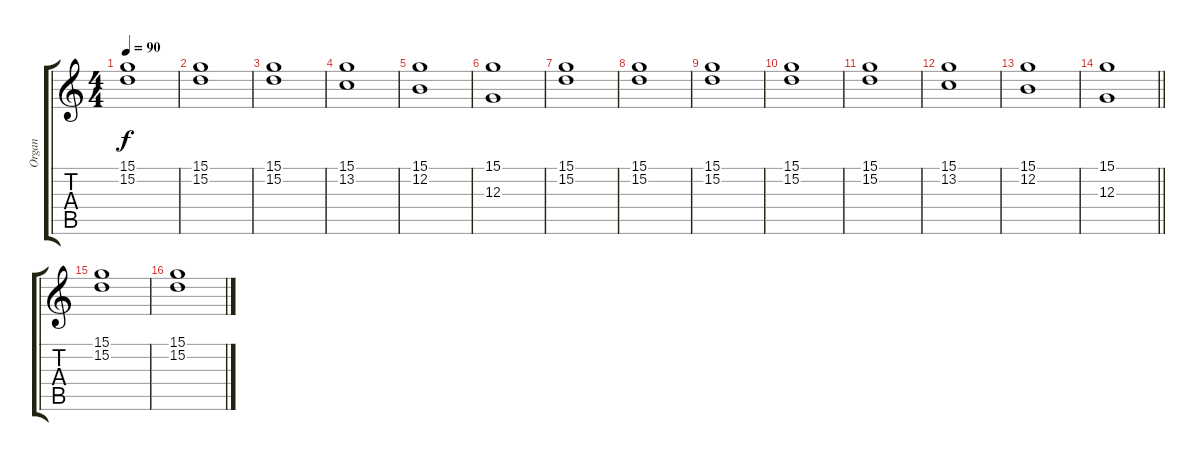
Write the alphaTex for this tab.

\track ("Organ" "Organ") {instrument percussiveorgan}
\staff {score tabs}
\tuning (E4 B3 G3 D3 A2 E2) {hide}
\ts (4 4)
\tempo 90
\clef g2
\ks c
(15.1 15.2).1{dy f} |
(15.1 15.2).1 |
(15.1 15.2).1 |
(15.1 13.2).1 |
(15.1 12.2).1 |
(15.1 12.3).1 |
(15.1 15.2).1 |
(15.1 15.2).1 |
(15.1 15.2).1 |
(15.1 15.2).1 |
(15.1 15.2).1 |
(15.1 13.2).1 |
(15.1 12.2).1 |
\barLineRight lightlight
(15.1 12.3).1 |
(15.1 15.2).1 |
(15.1 15.2).1
